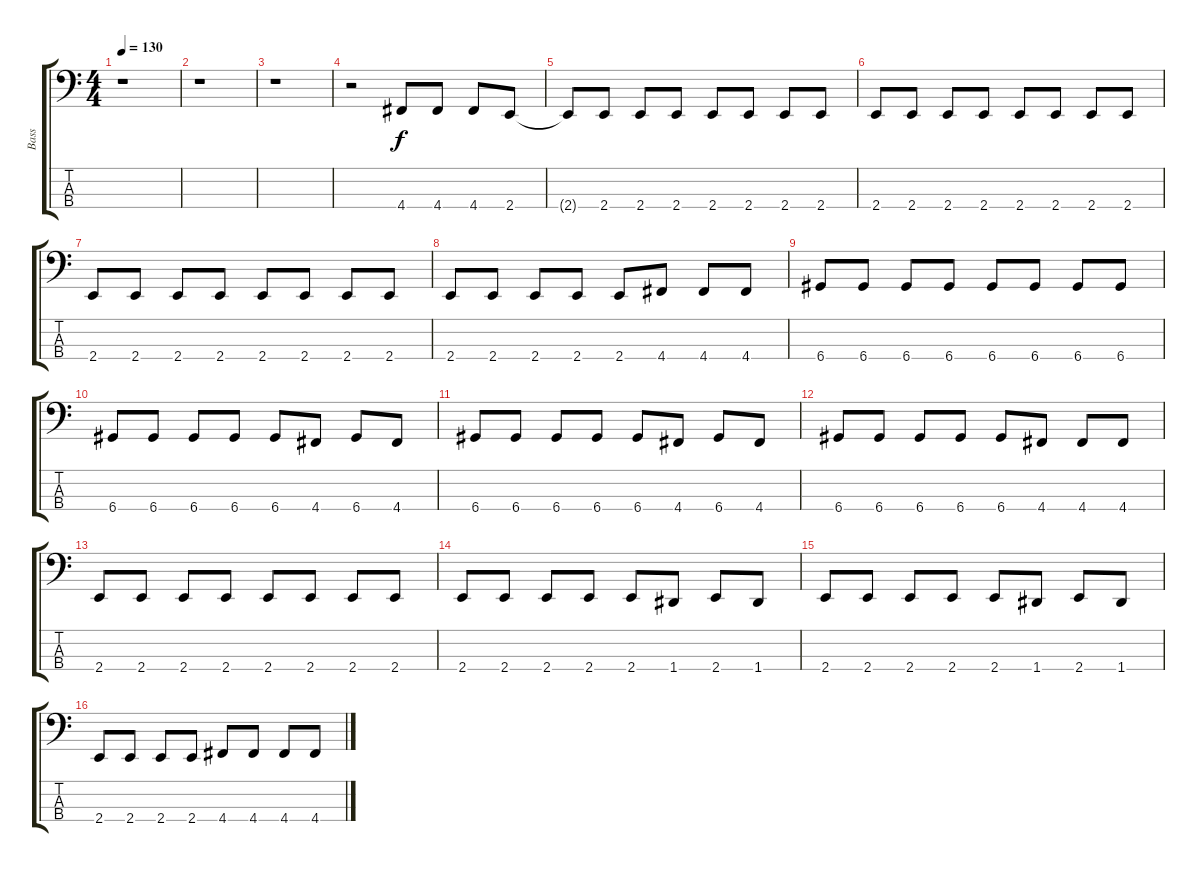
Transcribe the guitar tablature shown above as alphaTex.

\track ("Bass" "Bass") {instrument electricbassfinger}
\staff {score tabs}
\tuning (G2 D2 A1 D1) {hide}
\ts (4 4)
\tempo 130
\clef f4
\ks c
r.1{dy f instrument electricbassfinger} |
r.1 |
r.1 |
r.2 4.4.8 4.4.8 4.4.8 2.4.8 |
2.4{t}.8 2.4.8 2.4.8 2.4.8 2.4.8 2.4.8 2.4.8 2.4.8 |
2.4.8 2.4.8 2.4.8 2.4.8 2.4.8 2.4.8 2.4.8 2.4.8 |
2.4.8 2.4.8 2.4.8 2.4.8 2.4.8 2.4.8 2.4.8 2.4.8 |
2.4.8 2.4.8 2.4.8 2.4.8 2.4.8 4.4.8 4.4.8 4.4.8 |
6.4.8 6.4.8 6.4.8 6.4.8 6.4.8 6.4.8 6.4.8 6.4.8 |
6.4.8 6.4.8 6.4.8 6.4.8 6.4.8 4.4.8 6.4.8 4.4.8 |
6.4.8 6.4.8 6.4.8 6.4.8 6.4.8 4.4.8 6.4.8 4.4.8 |
6.4.8 6.4.8 6.4.8 6.4.8 6.4.8 4.4.8 4.4.8 4.4.8 |
2.4.8 2.4.8 2.4.8 2.4.8 2.4.8 2.4.8 2.4.8 2.4.8 |
2.4.8 2.4.8 2.4.8 2.4.8 2.4.8 1.4.8 2.4.8 1.4.8 |
2.4.8 2.4.8 2.4.8 2.4.8 2.4.8 1.4.8 2.4.8 1.4.8 |
2.4.8 2.4.8 2.4.8 2.4.8 4.4.8 4.4.8 4.4.8 4.4.8
